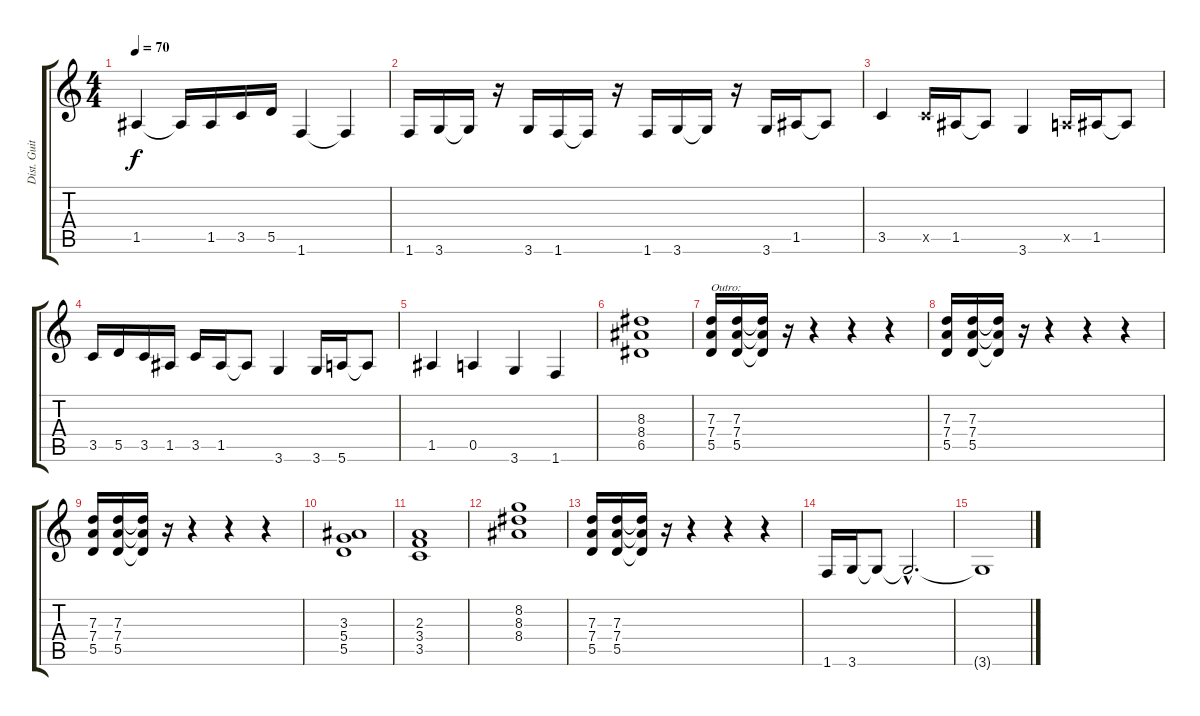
\track ("Dist. Guitar 2" "Dist. Guit") {instrument distortionguitar}
\staff {score tabs}
\tuning (E4 B3 G3 D3 A2 E2) {hide}
\ts (4 4)
\tempo 70
\clef g2
\ks c
1.5.4{dy f} 1.5{t}.16 1.5.16 3.5.16 5.5.16 1.6.4 1.6{t}.4 |
1.6.16 3.6.16 3.6{t}.16 r.16 3.6.16 1.6.16 1.6{t}.16 r.16 1.6.16 3.6.16 3.6{t}.16 r.16 3.6.16 1.5.16 1.5{t}.8 |
3.5.4 3.5{x}.16 1.5.16 1.5{t}.8 3.6.4 0.5{x}.16 1.5.16 1.5{t}.8 |
3.5.16 5.5.16 3.5.16 1.5.16 3.5.16 1.5.16 1.5{t}.8 3.6.4 3.6.16 5.6.16 5.6{t}.8 |
1.5.4 0.5.4 3.6.4 1.6.4 |
(8.3 8.4 6.5).1 |
(7.3 7.4 5.5).16{txt "Outro:"} (7.3 7.4 5.5).16 (7.3{t} 7.4{t} 5.5{t}).16 r.16 r.4 r.4 r.4 |
(7.3 7.4 5.5).16 (7.3 7.4 5.5).16 (7.3{t} 7.4{t} 5.5{t}).16 r.16 r.4 r.4 r.4 |
(7.3 7.4 5.5).16 (7.3 7.4 5.5).16 (7.3{t} 7.4{t} 5.5{t}).16 r.16 r.4 r.4 r.4 |
(3.3 5.4 5.5).1{instrument drawbarorgan} |
(2.3 3.4 3.5).1 |
(8.2 8.3 8.4).1 |
(7.3 7.4 5.5).16 (7.3 7.4 5.5).16 (7.3{t} 7.4{t} 5.5{t}).16 r.16 r.4 r.4 r.4 |
1.6.16 3.6.16 3.6{t}.8 3.6{hac t}.2{d} |
3.6{t}.1
